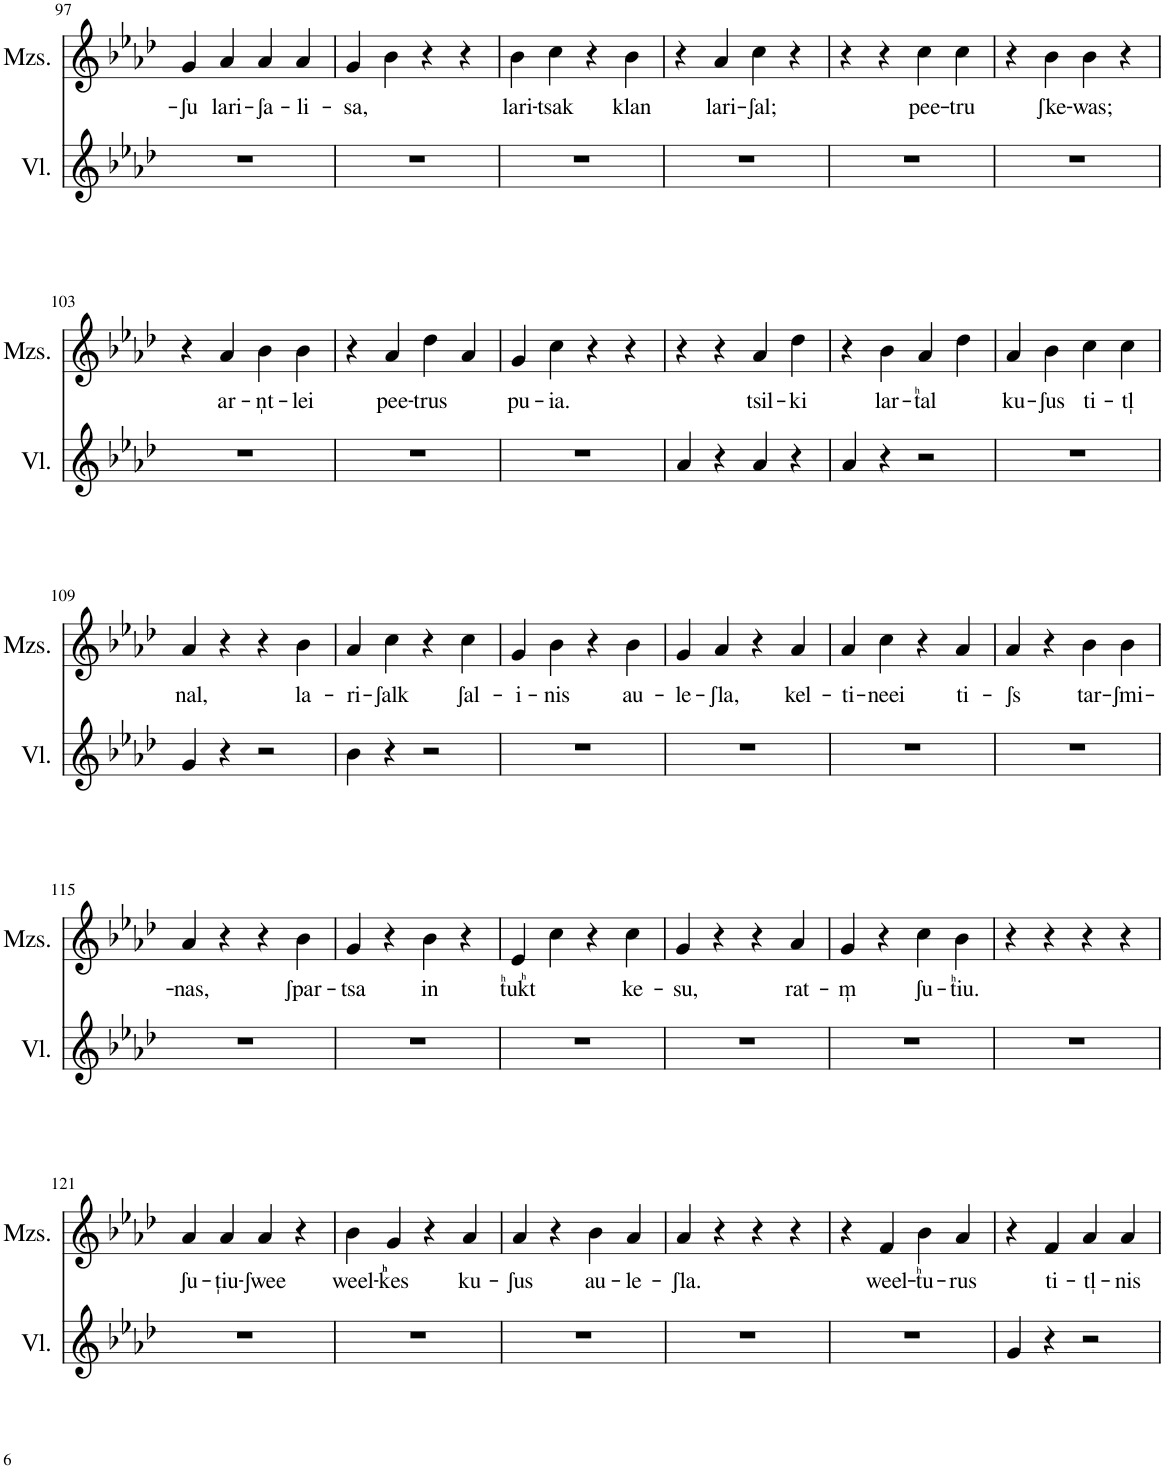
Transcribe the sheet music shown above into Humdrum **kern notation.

**kern	**kern	**text
*part2	*part1	*part1
*staff2	*staff1	*staff1
*I"Violin	*I"Mezzosoprano	*
*I'Vl.	*I'Mzs.	*
!!LO:PB:g=z
*clefG2	*clefG2	*
*k[b-e-a-d-]	*k[b-e-a-d-]	*
*M4/4	*M4/4	*
=97	=97	=97
!	!	!LO:LY:b
1r	4g/	-ʃu
!	!	!LO:LY:b
.	4a-/	lari-
!	!	!LO:LY:b
.	4a-/	-ʃa-
!	!	!LO:LY:b
.	4a-/	-li-
=98	=98	=98
!	!	!LO:LY:b
1r	4g/	-sa,
.	4b-\	.
.	4r	.
.	4r	.
=99	=99	=99
!	!	!LO:LY:b
1r	4b-\	lari-
!	!	!LO:LY:b
.	4cc\	-tsak
.	4r	.
!	!	!LO:LY:b
.	4b-\	klan
=100	=100	=100
1r	4r	.
!	!	!LO:LY:b
.	4a-/	lari-
!	!	!LO:LY:b
.	4cc\	-ʃal;
.	4r	.
=101	=101	=101
1r	4r	.
.	4r	.
!	!	!LO:LY:b
.	4cc\	pee-
!	!	!LO:LY:b
.	4cc\	-tru
=102	=102	=102
1r	4r	.
!	!	!LO:LY:b
.	4b-\	ʃke-
!	!	!LO:LY:b
.	4b-\	-was;
.	4r	.
!!LO:LB:g=z
=103	=103	=103
1r	4r	.
!	!	!LO:LY:b
.	4a-/	ar-
!	!	!LO:LY:b
.	4b-\	-n̩t-
!	!	!LO:LY:b
.	4b-\	-lei
=104	=104	=104
1r	4r	.
!	!	!LO:LY:b
.	4a-/	pee-
!	!	!LO:LY:b
.	4dd-\	-trus
.	4a-/	.
=105	=105	=105
!	!	!LO:LY:b
1r	4g/	pu-
!	!	!LO:LY:b
.	4cc\	-ia.
.	4r	.
.	4r	.
=106	=106	=106
4a-/	4r	.
4r	4r	.
!	!	!LO:LY:b
4a-/	4a-/	tsil-
!	!	!LO:LY:b
4r	4dd-\	-ki
=107	=107	=107
4a-/	4r	.
!	!	!LO:LY:b
4r	4b-\	lar-
!	!	!LO:LY:b
2r	4a-/	-tͪal
.	4dd-\	.
=108	=108	=108
!	!	!LO:LY:b
1r	4a-/	ku-
!	!	!LO:LY:b
.	4b-\	-ʃus
!	!	!LO:LY:b
.	4cc\	ti-
!	!	!LO:LY:b
.	4cc\	-tl̩
!!LO:LB:g=z
=109	=109	=109
!	!	!LO:LY:b
4g/	4a-/	nal,
4r	4r	.
2r	4r	.
!	!	!LO:LY:b
.	4b-\	la-
=110	=110	=110
!	!	!LO:LY:b
4b-\	4a-/	-ri-
!	!	!LO:LY:b
4r	4cc\	-ʃalk
2r	4r	.
!	!	!LO:LY:b
.	4cc\	ʃal-
=111	=111	=111
!	!	!LO:LY:b
1r	4g/	-i-
!	!	!LO:LY:b
.	4b-\	-nis
.	4r	.
!	!	!LO:LY:b
.	4b-\	au-
=112	=112	=112
!	!	!LO:LY:b
1r	4g/	-le-
!	!	!LO:LY:b
.	4a-/	-ʃla,
.	4r	.
!	!	!LO:LY:b
.	4a-/	kel-
=113	=113	=113
!	!	!LO:LY:b
1r	4a-/	-ti-
!	!	!LO:LY:b
.	4cc\	-neei
.	4r	.
!	!	!LO:LY:b
.	4a-/	ti-
=114	=114	=114
!	!	!LO:LY:b
1r	4a-/	-ʃs
.	4r	.
!	!	!LO:LY:b
.	4b-\	tar-
!	!	!LO:LY:b
.	4b-\	-ʃmi-
!!LO:LB:g=z
=115	=115	=115
!	!	!LO:LY:b
1r	4a-/	-nas,
.	4r	.
.	4r	.
!	!	!LO:LY:b
.	4b-\	ʃpar-
=116	=116	=116
!	!	!LO:LY:b
1r	4g/	-tsa
.	4r	.
!	!	!LO:LY:b
.	4b-\	in
.	4r	.
=117	=117	=117
!	!	!LO:LY:b
1r	4e-/	tͪukͪt
.	4cc\	.
.	4r	.
!	!	!LO:LY:b
.	4cc\	ke-
=118	=118	=118
!	!	!LO:LY:b
1r	4g/	-su,
.	4r	.
.	4r	.
!	!	!LO:LY:b
.	4a-/	rat-
=119	=119	=119
!	!	!LO:LY:b
1r	4g/	-m̩
.	4r	.
!	!	!LO:LY:b
.	4cc\	ʃu-
!	!	!LO:LY:b
.	4b-\	-tͪiu.
=120	=120	=120
1r	4r	.
.	4r	.
.	4r	.
.	4r	.
!!LO:LB:g=z
=121	=121	=121
!	!	!LO:LY:b
1r	4a-/	ʃu-
!	!	!LO:LY:b
.	4a-/	-t̩iu-
!	!	!LO:LY:b
.	4a-/	-ʃwee
.	4r	.
=122	=122	=122
!	!	!LO:LY:b
1r	4b-\	weel-
!	!	!LO:LY:b
.	4g/	-kͪͪes
.	4r	.
!	!	!LO:LY:b
.	4a-/	ku-
=123	=123	=123
!	!	!LO:LY:b
1r	4a-/	-ʃus
.	4r	.
!	!	!LO:LY:b
.	4b-\	au-
!	!	!LO:LY:b
.	4a-/	-le-
=124	=124	=124
!	!	!LO:LY:b
1r	4a-/	-ʃla.
.	4r	.
.	4r	.
.	4r	.
=125	=125	=125
1r	4r	.
!	!	!LO:LY:b
.	4f/	weel-
!	!	!LO:LY:b
.	4b-\	-tͪu-
!	!	!LO:LY:b
.	4a-/	-rus
=126	=126	=126
4g/	4r	.
!	!	!LO:LY:b
4r	4f/	ti-
!	!	!LO:LY:b
2r	4a-/	-tl̩-
!	!	!LO:LY:b
.	4a-/	-nis
=	=	=
*-	*-	*-
